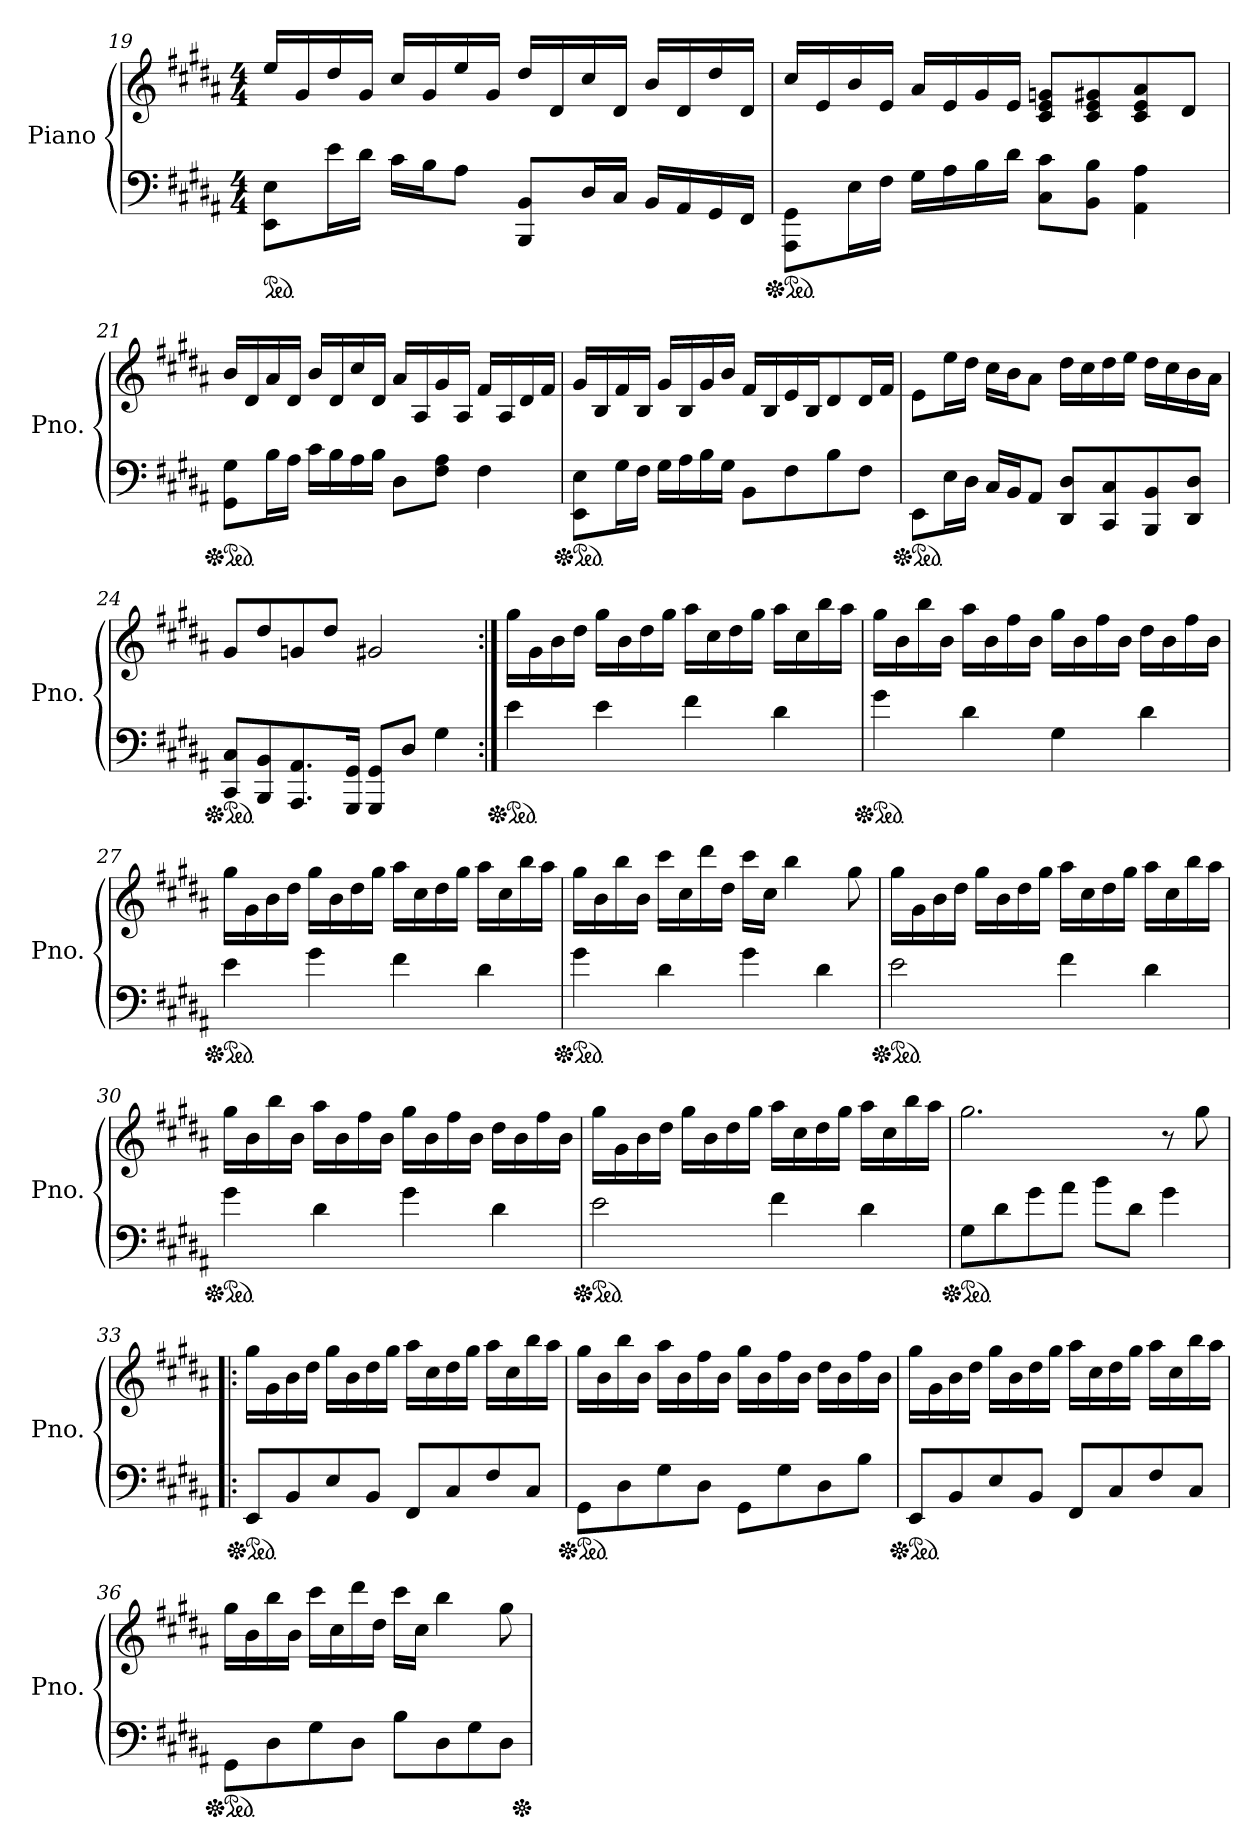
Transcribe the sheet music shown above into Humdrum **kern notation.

**kern	**kern
*part2	*part1
*staff2	*staff1
*I"Piano	*I"Piano
*I'Pno.	*I'Pno.
!!LO:PB:g=z
*clefF4	*clefG2
*k[f#c#g#d#a#]	*k[f#c#g#d#a#]
*B:	*B:
*M4/4	*M4/4
*ped	*
=19	=19
8EE\ 8E\L	16ee/LL
.	16g#/
16e\L	16dd#/
16d#\JJ	16g#/JJ
16c#\LL	16cc#/LL
16B\J	16g#/
8A#\J	16ee/
.	16g#/JJ
8BBB/ 8BB/L	16dd#/LL
.	16d#/
16D#/L	16cc#/
16C#/JJ	16d#/JJ
16BB/LL	16b/LL
16AA#/	16d#/
16GG#/	16dd#/
16FF#/JJ	16d#/JJ
=20	=20
*Xped	*
*ped	*
8AAA#\ 8GG#\L	16cc#/LL
.	16e/
16E\L	16b/
16F#\JJ	16e/JJ
16G#\LL	16a#/LL
16A#\	16e/
16B\	16g#/
16d#\JJ	16e/JJ
8C#\ 8c#\L	8c#/ 8e/ 8gn/L
8BB\ 8B\J	8c#/ 8e/ 8g#X/
4AA#\ 4A#\	8c#/ 8e/ 8a#/
.	8d#/J
!!LO:LB:g=z
=21	=21
*Xped	*
*ped	*
8GG#\ 8G#\L	16b/LL
.	16d#/
16B\L	16a#/
16A#\JJ	16d#/JJ
16c#\LL	16b/LL
16B\	16d#/
16A#\	16cc#/
16B\JJ	16d#/JJ
8D#\L	16a#/LL
.	16A#/
8F#\ 8A#\J	16g#/
.	16A#/JJ
4F#\	16f#/LL
.	16A#/
.	16d#/
.	16f#/JJ
=22	=22
*Xped	*
*ped	*
8EE\ 8E\L	16g#/LL
.	16B/
16G#\L	16f#/
16F#\JJ	16B/JJ
16G#\LL	16g#/LL
16A#\	16B/
16B\	16g#/
16G#\JJ	16b/JJ
8BB\L	16f#/LL
.	16B/
8F#\	16e/
.	16B/J
8B\	8d#/
8F#\J	16d#/L
.	16f#/JJ
=23	=23
*Xped	*
*ped	*
8EE\L	8e\L
16E\L	16ee\L
16D#\JJ	16dd#\JJ
16C#/LL	16cc#\LL
16BB/J	16b\J
8AA#/J	8a#\J
8DD#/ 8D#/L	16dd#\LL
.	16cc#\
8CC#/ 8C#/	16dd#\
.	16ee\JJ
8BBB/ 8BB/	16dd#\LL
.	16cc#\
8DD#/ 8D#/J	16b\
.	16a#\JJ
!!LO:LB:g=z
=24	=24
*Xped	*
*ped	*
8CC#/ 8C#/L	8g#/L
8BBB/ 8BB/	8dd#/
8.AAA#/ 8.AA#/	8gn/
.	8dd#/J
16GGG#/ 16GG#/Jk	.
8GGG#/ 8GG#/L	2g#X/
8D#/J	.
4G#\	.
=25:|!	=25:|!
*Xped	*
*ped	*
4e\	16gg#\LL
.	16g#\
.	16b\
.	16dd#\JJ
4e\	16gg#\LL
.	16b\
.	16dd#\
.	16gg#\JJ
4f#\	16aa#\LL
.	16cc#\
.	16dd#\
.	16gg#\JJ
4d#\	16aa#\LL
.	16cc#\
.	16bb\
.	16aa#\JJ
=26	=26
*Xped	*
*ped	*
4g#\	16gg#\LL
.	16b\
.	16bb\
.	16b\JJ
4d#\	16aa#\LL
.	16b\
.	16ff#\
.	16b\JJ
4G#\	16gg#\LL
.	16b\
.	16ff#\
.	16b\JJ
4d#\	16dd#\LL
.	16b\
.	16ff#\
.	16b\JJ
!!LO:LB:g=z
=27	=27
*Xped	*
*ped	*
4e\	16gg#\LL
.	16g#\
.	16b\
.	16dd#\JJ
4g#\	16gg#\LL
.	16b\
.	16dd#\
.	16gg#\JJ
4f#\	16aa#\LL
.	16cc#\
.	16dd#\
.	16gg#\JJ
4d#\	16aa#\LL
.	16cc#\
.	16bb\
.	16aa#\JJ
=28	=28
*Xped	*
*ped	*
4g#\	16gg#\LL
.	16b\
.	16bb\
.	16b\JJ
4d#\	16ccc#\LL
.	16cc#\
.	16ddd#\
.	16dd#\JJ
4g#\	16ccc#\LL
.	16cc#\JJ
.	4bb\
4d#\	.
.	8gg#\
=29	=29
*Xped	*
*ped	*
2e\	16gg#\LL
.	16g#\
.	16b\
.	16dd#\JJ
.	16gg#\LL
.	16b\
.	16dd#\
.	16gg#\JJ
4f#\	16aa#\LL
.	16cc#\
.	16dd#\
.	16gg#\JJ
4d#\	16aa#\LL
.	16cc#\
.	16bb\
.	16aa#\JJ
!!LO:LB:g=z
=30	=30
*Xped	*
*ped	*
4g#\	16gg#\LL
.	16b\
.	16bb\
.	16b\JJ
4d#\	16aa#\LL
.	16b\
.	16ff#\
.	16b\JJ
4g#\	16gg#\LL
.	16b\
.	16ff#\
.	16b\JJ
4d#\	16dd#\LL
.	16b\
.	16ff#\
.	16b\JJ
=31	=31
*Xped	*
*ped	*
2e\	16gg#\LL
.	16g#\
.	16b\
.	16dd#\JJ
.	16gg#\LL
.	16b\
.	16dd#\
.	16gg#\JJ
4f#\	16aa#\LL
.	16cc#\
.	16dd#\
.	16gg#\JJ
4d#\	16aa#\LL
.	16cc#\
.	16bb\
.	16aa#\JJ
=32	=32
*Xped	*
*ped	*
8G#\L	2.gg#\
8d#\	.
8g#\	.
8a#\J	.
8b\L	.
8d#\J	.
4g#\	8r
.	8gg#\
!!LO:PB:g=z
=33!|:	=33!|:
*Xped	*
*ped	*
8EE/L	16gg#\LL
.	16g#\
8BB/	16b\
.	16dd#\JJ
8E/	16gg#\LL
.	16b\
8BB/J	16dd#\
.	16gg#\JJ
8FF#/L	16aa#\LL
.	16cc#\
8C#/	16dd#\
.	16gg#\JJ
8F#/	16aa#\LL
.	16cc#\
8C#/J	16bb\
.	16aa#\JJ
=34	=34
*Xped	*
*ped	*
8GG#\L	16gg#\LL
.	16b\
8D#\	16bb\
.	16b\JJ
8G#\	16aa#\LL
.	16b\
8D#\J	16ff#\
.	16b\JJ
8GG#\L	16gg#\LL
.	16b\
8G#\	16ff#\
.	16b\JJ
8D#\	16dd#\LL
.	16b\
8B\J	16ff#\
.	16b\JJ
!!LO:LB:g=z
=35	=35
*Xped	*
*ped	*
8EE/L	16gg#\LL
.	16g#\
8BB/	16b\
.	16dd#\JJ
8E/	16gg#\LL
.	16b\
8BB/J	16dd#\
.	16gg#\JJ
8FF#/L	16aa#\LL
.	16cc#\
8C#/	16dd#\
.	16gg#\JJ
8F#/	16aa#\LL
.	16cc#\
8C#/J	16bb\
.	16aa#\JJ
=36	=36
*Xped	*
*ped	*
8GG#\L	16gg#\LL
.	16b\
8D#\	16bb\
.	16b\JJ
8G#\	16ccc#\LL
.	16cc#\
8D#\J	16ddd#\
.	16dd#\JJ
8B\L	16ccc#\LL
.	16cc#\JJ
8D#\	4bb\
8G#\	.
8D#\J	8gg#\
*Xped	*
=	=
*-	*-
